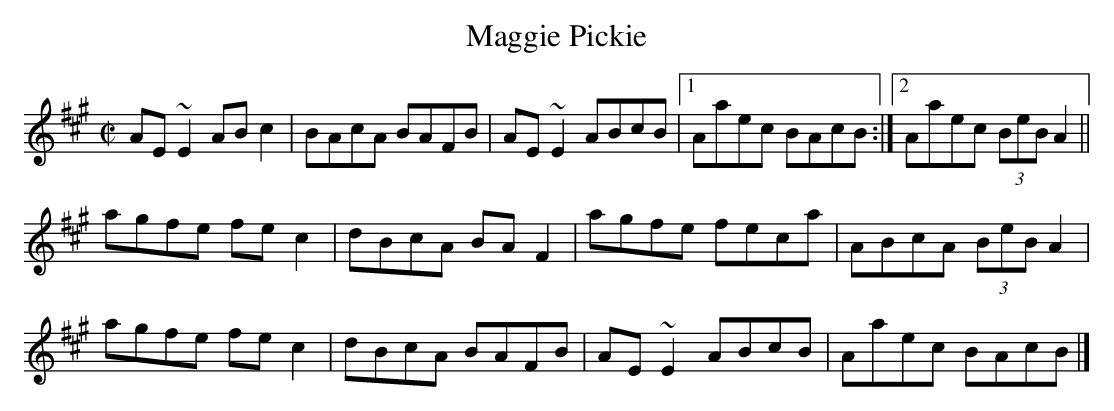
X:1
T:Maggie Pickie
M:C|
L:1/8
K:A
AE~E2 ABc2|BAcA BAFB|AE~E2 ABcB|1Aaec BAcB:|2Aaec (3BeB A2||
agfe fec2|dBcA BAF2|agfe feca|ABcA (3BeB A2|
agfe fec2|dBcA BAFB|AE~E2 ABcB|Aaec BAcB|]
